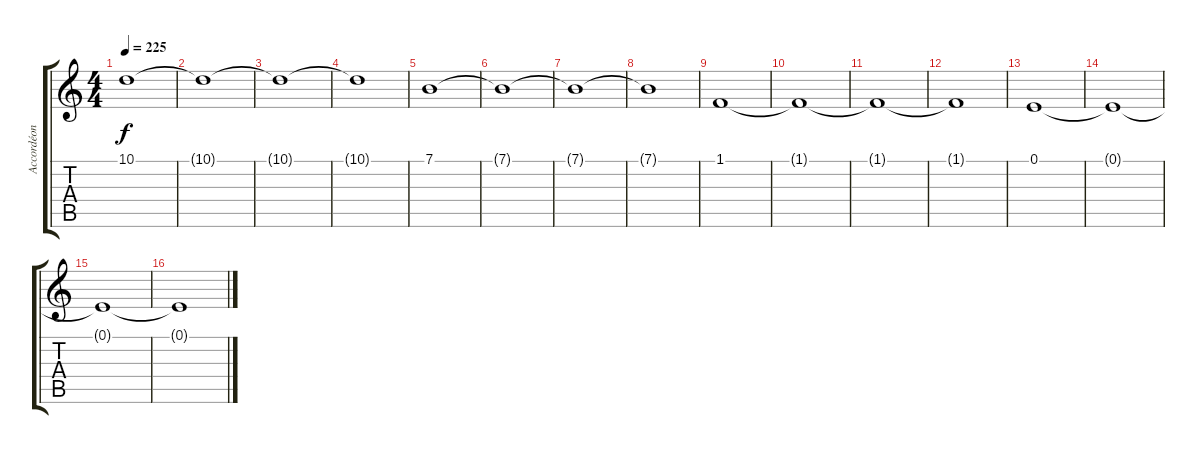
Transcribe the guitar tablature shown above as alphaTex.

\track ("Accordéon" "Accordéon") {instrument accordion}
\staff {score tabs}
\tuning (E4 B3 G3 D3 A2 E2) {hide}
\ts (4 4)
\tempo 225
\clef g2
\ks c
10.1.1{dy f} |
10.1{t}.1 |
10.1{t}.1 |
10.1{t}.1 |
7.1.1 |
7.1{t}.1 |
7.1{t}.1 |
7.1{t}.1 |
1.1.1 |
1.1{t}.1 |
1.1{t}.1 |
1.1{t}.1 |
0.1.1 |
0.1{t}.1 |
0.1{t}.1 |
0.1{t}.1
